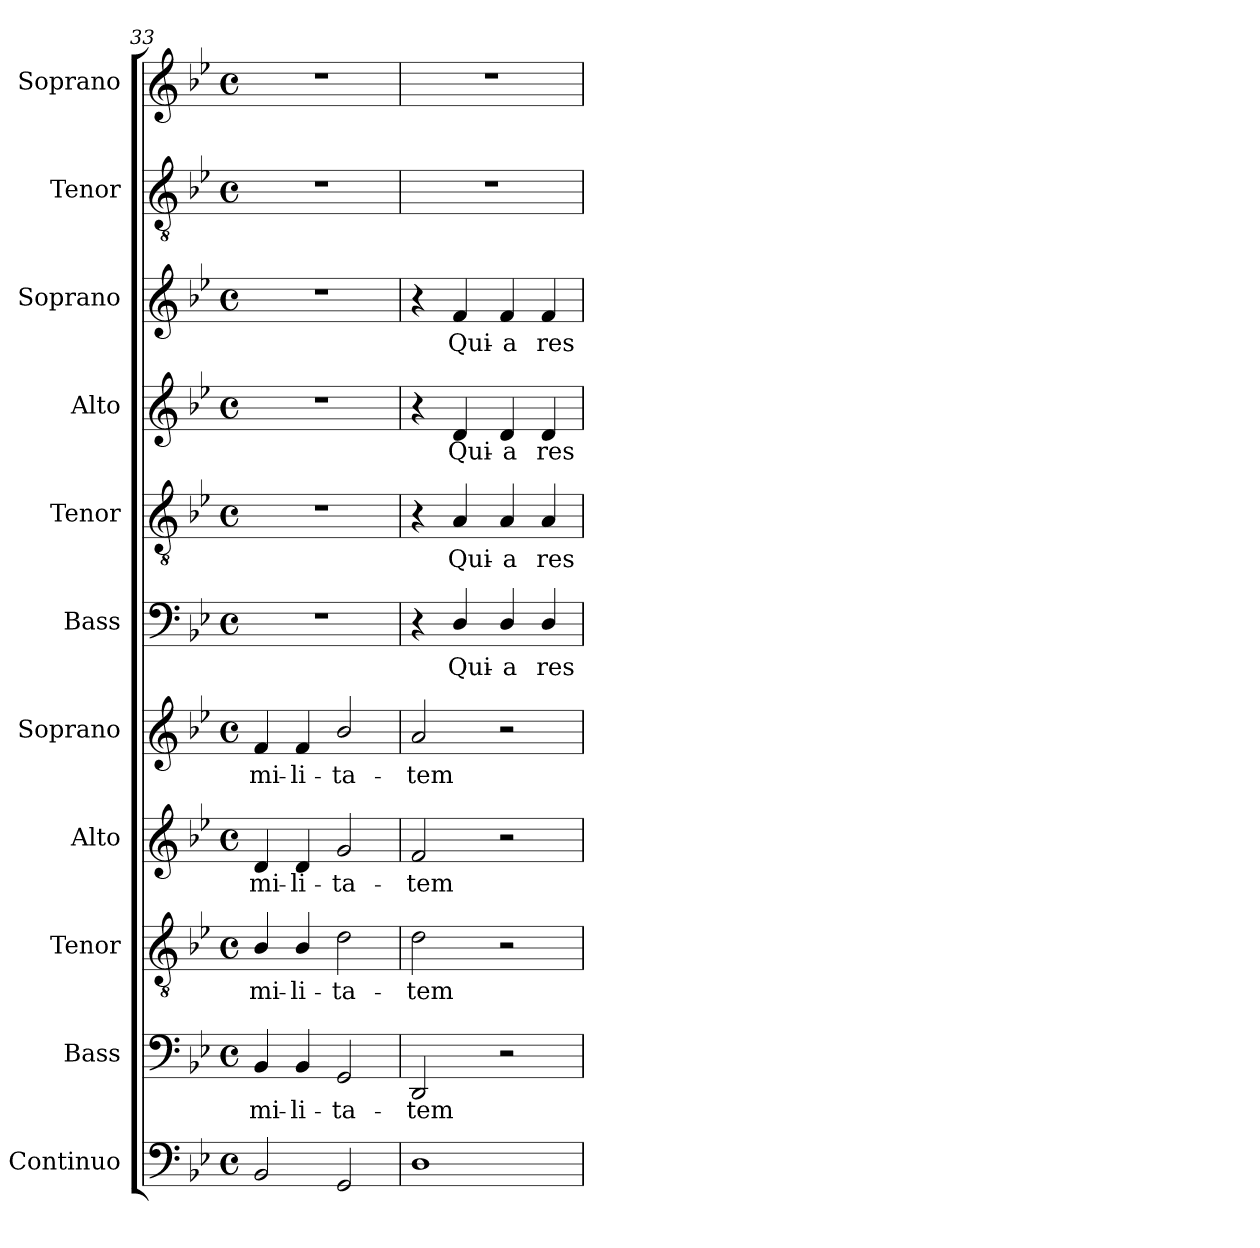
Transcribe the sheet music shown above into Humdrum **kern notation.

**kern	**kern	**text	**kern	**text	**kern	**text	**kern	**text	**kern	**text	**kern	**text	**kern	**text	**kern	**text	**kern	**kern
*part11	*part10	*part10	*part9	*part9	*part8	*part8	*part7	*part7	*part6	*part6	*part5	*part5	*part4	*part4	*part3	*part3	*part2	*part1
*staff11	*staff10	*staff10	*staff9	*staff9	*staff8	*staff8	*staff7	*staff7	*staff6	*staff6	*staff5	*staff5	*staff4	*staff4	*staff3	*staff3	*staff2	*staff1
*I"Continuo	*I"Bass	*	*I"Tenor	*	*I"Alto	*	*I"Soprano	*	*I"Bass	*	*I"Tenor	*	*I"Alto	*	*I"Soprano	*	*I"Tenor	*I"Soprano
*I'Cont.	*I'B.	*	*I'T.	*	*I'A.	*	*I'S.	*	*I'B.	*	*I'T.	*	*I'A.	*	*I'S.	*	*I'T.	*I'S.
!!LO:PB:g=z
*clefF4	*clefF4	*	*clefGv2	*	*clefG2	*	*clefG2	*	*clefF4	*	*clefGv2	*	*clefG2	*	*clefG2	*	*clefGv2	*clefG2
*	*	*	*ITrd7c12	*	*	*	*	*	*	*	*ITrd7c12	*	*	*	*	*	*ITrd7c12	*
*k[b-e-]	*k[b-e-]	*	*k[b-e-]	*	*k[b-e-]	*	*k[b-e-]	*	*k[b-e-]	*	*k[b-e-]	*	*k[b-e-]	*	*k[b-e-]	*	*k[b-e-]	*k[b-e-]
*B-:	*B-:	*	*B-:	*	*B-:	*	*B-:	*	*B-:	*	*B-:	*	*B-:	*	*B-:	*	*B-:	*B-:
*M4/4	*M4/4	*	*M4/4	*	*M4/4	*	*M4/4	*	*M4/4	*	*M4/4	*	*M4/4	*	*M4/4	*	*M4/4	*M4/4
*met(c)	*met(c)	*	*met(c)	*	*met(c)	*	*met(c)	*	*met(c)	*	*met(c)	*	*met(c)	*	*met(c)	*	*met(c)	*met(c)
=33	=33	=33	=33	=33	=33	=33	=33	=33	=33	=33	=33	=33	=33	=33	=33	=33	=33	=33
!	!	!LO:LY:b:color=#000000	!	!	!	!	!	!	!	!	!	!	!	!	!	!	!	!
!	!	!	!	!LO:LY:b:color=#000000	!	!	!	!	!	!	!	!	!	!	!	!	!	!
!	!	!	!	!	!	!LO:LY:b:color=#000000	!	!	!	!	!	!	!	!	!	!	!	!
!	!	!	!	!	!	!	!	!LO:LY:b:color=#000000	!	!	!	!	!	!	!	!	!	!
2BB-i/	4BB-i/	-mi-	4BB-i/	-mi-	4di/	-mi-	4fi/	-mi-	1r	.	1r	.	1r	.	1r	.	1r	1r
!	!	!LO:LY:b:color=#000000	!	!	!	!	!	!	!	!	!	!	!	!	!	!	!	!
!	!	!	!	!LO:LY:b:color=#000000	!	!	!	!	!	!	!	!	!	!	!	!	!	!
!	!	!	!	!	!	!LO:LY:b:color=#000000	!	!	!	!	!	!	!	!	!	!	!	!
!	!	!	!	!	!	!	!	!LO:LY:b:color=#000000	!	!	!	!	!	!	!	!	!	!
.	4BB-i/	-li-	4BB-i/	-li-	4di/	-li-	4fi/	-li-	.	.	.	.	.	.	.	.	.	.
!	!	!LO:LY:b:color=#000000	!	!	!	!	!	!	!	!	!	!	!	!	!	!	!	!
!	!	!	!	!LO:LY:b:color=#000000	!	!	!	!	!	!	!	!	!	!	!	!	!	!
!	!	!	!	!	!	!LO:LY:b:color=#000000	!	!	!	!	!	!	!	!	!	!	!	!
!	!	!	!	!	!	!	!	!LO:LY:b:color=#000000	!	!	!	!	!	!	!	!	!	!
2GGi/	2GGi/	-ta-	2Di\	-ta-	2gi/	-ta-	2b-i/	-ta-	.	.	.	.	.	.	.	.	.	.
=34	=34	=34	=34	=34	=34	=34	=34	=34	=34	=34	=34	=34	=34	=34	=34	=34	=34	=34
!	!	!LO:LY:b:color=#000000	!	!	!	!	!	!	!	!	!	!	!	!	!	!	!	!
!	!	!	!	!LO:LY:b:color=#000000	!	!	!	!	!	!	!	!	!	!	!	!	!	!
!	!	!	!	!	!	!LO:LY:b:color=#000000	!	!	!	!	!	!	!	!	!	!	!	!
!	!	!	!	!	!	!	!	!LO:LY:b:color=#000000	!	!	!	!	!	!	!	!	!	!
1Di	2DDi/	-tem	2Di\	-tem	2fi/	-tem	2ai/	-tem	4r	.	4r	.	4r	.	4r	.	1r	1r
!	!	!	!	!	!	!	!	!	!	!LO:LY:b:color=#000000	!	!	!	!	!	!	!	!
!	!	!	!	!	!	!	!	!	!	!	!	!LO:LY:b:color=#000000	!	!	!	!	!	!
!	!	!	!	!	!	!	!	!	!	!	!	!	!	!LO:LY:b:color=#000000	!	!	!	!
!	!	!	!	!	!	!	!	!	!	!	!	!	!	!	!	!LO:LY:b:color=#000000	!	!
.	.	.	.	.	.	.	.	.	4Di/	Qui-	4AAi/	Qui-	4di/	Qui-	4fi/	Qui-	.	.
!	!	!	!	!	!	!	!	!	!	!LO:LY:b:color=#000000	!	!	!	!	!	!	!	!
!	!	!	!	!	!	!	!	!	!	!	!	!LO:LY:b:color=#000000	!	!	!	!	!	!
!	!	!	!	!	!	!	!	!	!	!	!	!	!	!LO:LY:b:color=#000000	!	!	!	!
!	!	!	!	!	!	!	!	!	!	!	!	!	!	!	!	!LO:LY:b:color=#000000	!	!
.	2r	.	2r	.	2r	.	2r	.	4Di/	-a	4AAi/	-a	4di/	-a	4fi/	-a	.	.
!	!	!	!	!	!	!	!	!	!	!LO:LY:b:color=#000000	!	!	!	!	!	!	!	!
!	!	!	!	!	!	!	!	!	!	!	!	!LO:LY:b:color=#000000	!	!	!	!	!	!
!	!	!	!	!	!	!	!	!	!	!	!	!	!	!LO:LY:b:color=#000000	!	!	!	!
!	!	!	!	!	!	!	!	!	!	!	!	!	!	!	!	!LO:LY:b:color=#000000	!	!
.	.	.	.	.	.	.	.	.	4Di/	res-	4AAi/	res-	4di/	res-	4fi/	res-	.	.
=	=	=	=	=	=	=	=	=	=	=	=	=	=	=	=	=	=	=
*-	*-	*-	*-	*-	*-	*-	*-	*-	*-	*-	*-	*-	*-	*-	*-	*-	*-	*-
